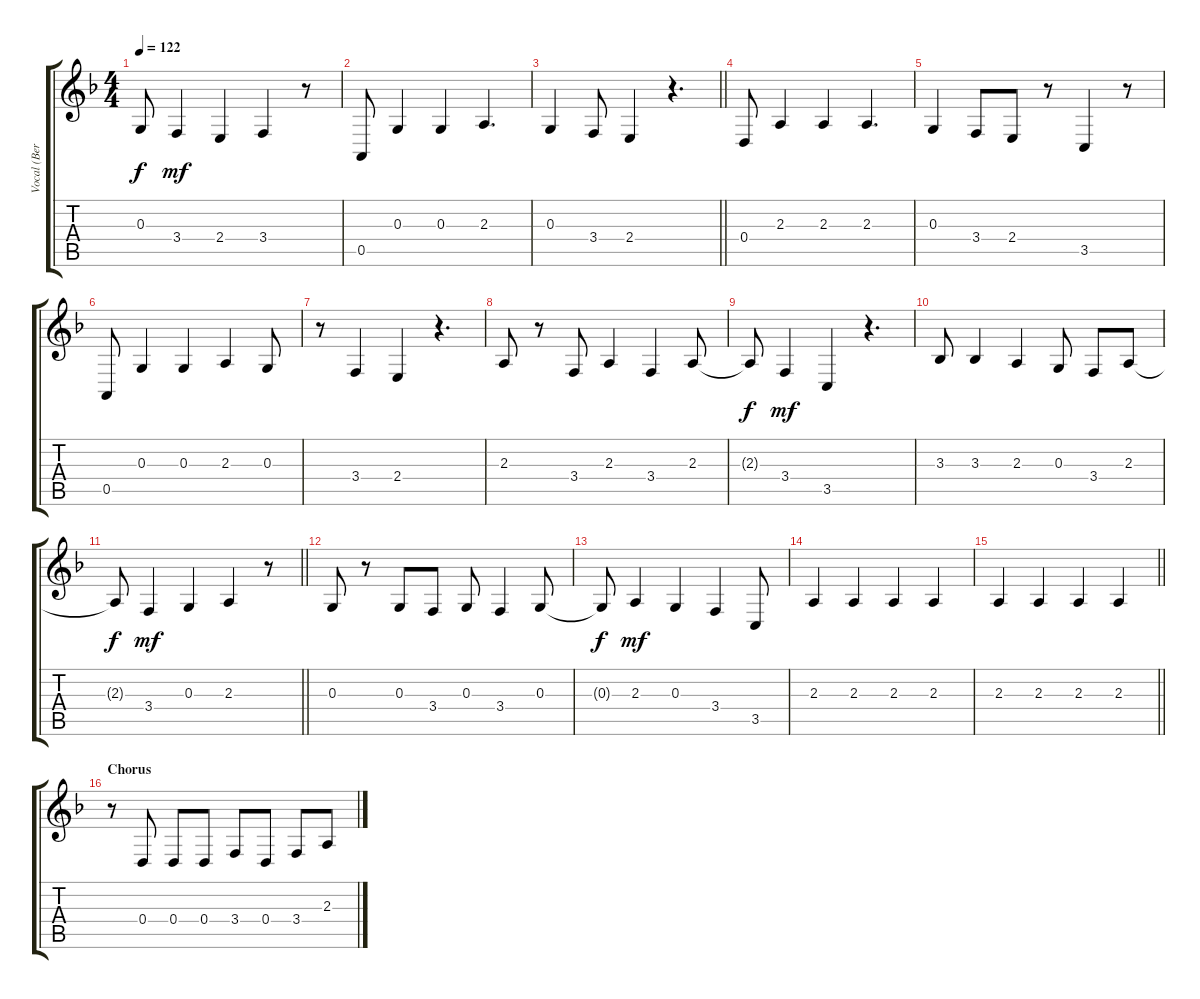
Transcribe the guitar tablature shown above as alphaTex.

\track ("Vocal (Bernard Sumner)" "Vocal (Ber") {mute instrument harpsichord}
\staff {score tabs}
\tuning (E4 B3 G3 D3 A2 E2) {hide}
\ts (4 4)
\tempo 122
\clef g2
\ks f
0.3{t}.8{dy f} 3.4.4{dy mf} 2.4.4 3.4.4 r.8 |
0.5.8 0.3.4 0.3.4 2.3.4{d} |
\barLineRight lightlight
0.3.4 3.4.8 2.4.4 r.4{d} |
0.4.8 2.3.4 2.3.4 2.3.4{d} |
0.3.4 3.4.8 2.4.8 r.8 3.5.4 r.8 |
0.5.8 0.3.4 0.3.4 2.3.4 0.3.8 |
r.8 3.4.4 2.4.4 r.4{d} |
2.3.8 r.8 3.4.8 2.3.4 3.4.4 2.3.8 |
2.3{t}.8{dy f} 3.4.4{dy mf} 3.5.4 r.4{d} |
3.3.8 3.3.4 2.3.4 0.3.8 3.4.8 2.3.8 |
\barLineRight lightlight
2.3{t}.8{dy f} 3.4.4{dy mf} 0.3.4 2.3.4 r.8 |
0.3.8 r.8 0.3.8 3.4.8 0.3.8 3.4.4 0.3.8 |
0.3{t}.8{dy f} 2.3.4{dy mf} 0.3.4 3.4.4 3.5.8 |
2.3.4 2.3.4 2.3.4 2.3.4 |
\barLineRight lightlight
2.3.4 2.3.4 2.3.4 2.3.4 |
\section ("" "Chorus")
r.8 0.4.8 0.4.8 0.4.8 3.4.8 0.4.8 3.4.8 2.3.8
